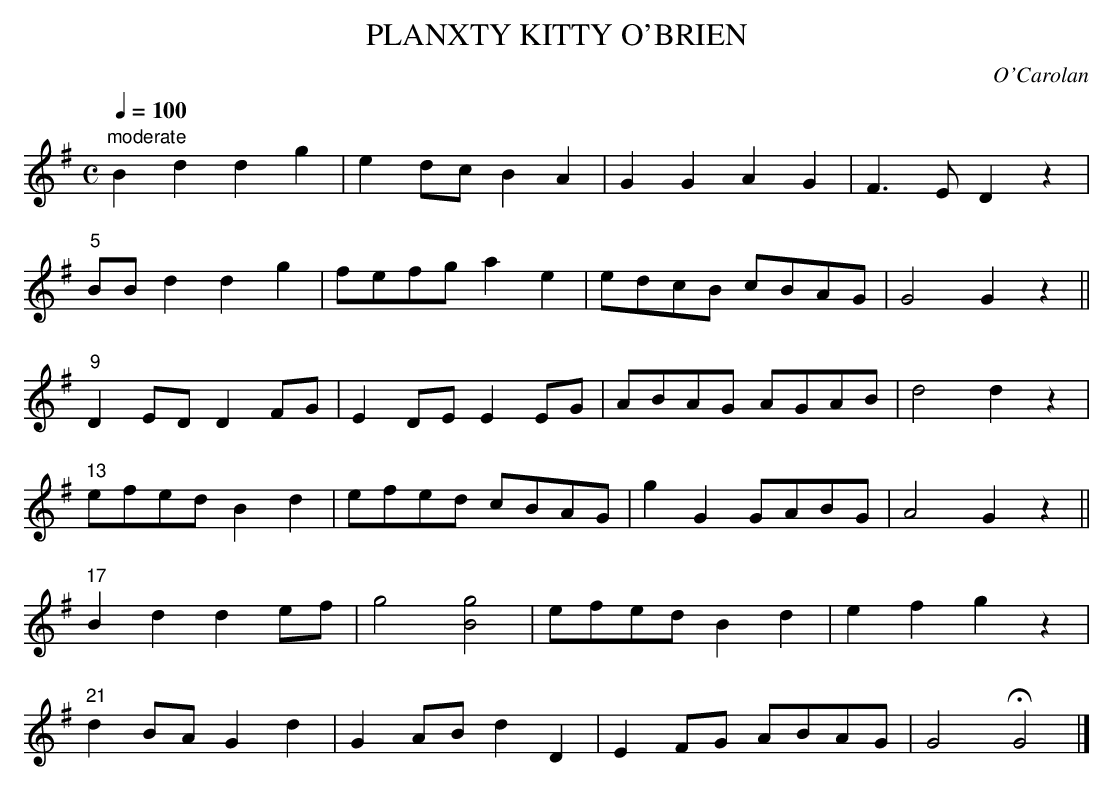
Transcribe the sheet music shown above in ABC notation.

X:1
T:PLANXTY KITTY O'BRIEN
C:O'Carolan
Q:1/4=100
M:C
L:1/8
K:G
"moderate"
B2d2 d2g2|e2dc B2A2|G2G2 A2G2|F3E D2z2|
"5"BBd2 d2g2|fefg a2e2|edcB cBAG|G4 G2z2||
"9"D2ED D2FG|E2DE E2EG|ABAG AGAB|d4 d2z2|
"13"efed B2d2|efed cBAG|g2G2 GABG|A4 G2z2||
"17"B2d2 d2ef|g4 [B4g4]|efed B2d2|e2f2 g2z2|
"21"d2BA G2d2|G2AB d2D2|E2FG ABAG|G4 HG4|]
